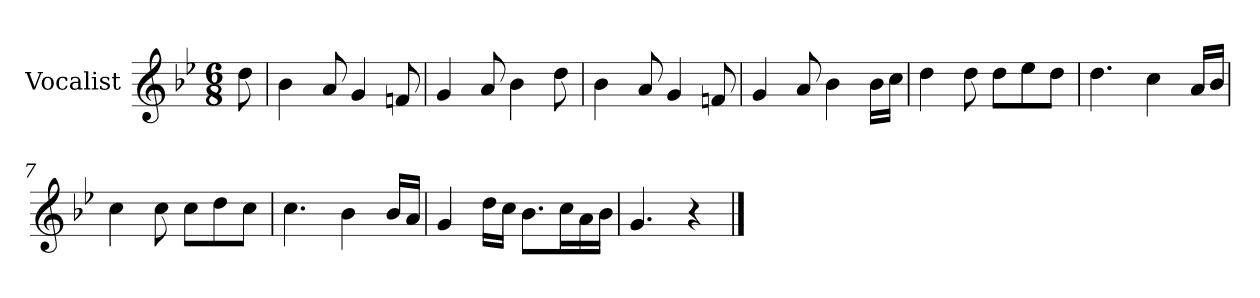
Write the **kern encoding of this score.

**kern
*part1
*staff1
*I"Vocalist
*k[b-e-]
*g:
*M6/8
=
8dd
=1
4b-
8a
4g
8fn
=2
4g
8a
4b-
8dd
=3
4b-
8a
4g
8fn
=4
4g
8a
4b-
16b-LL
16ccJJ
=5
4dd
8dd
8ddL
8ee-
8ddJ
=6
4.dd
4cc
16aLL
16b-JJ
=7
4cc
8cc
8ccL
8dd
8ccJ
=8
4.cc
4b-
16b-LL
16aJJ
=9
4g
16ddLL
16ccJJ
8.b-L
16ccL
16a
16b-JJ
=10
4.g
4r
==
*-
